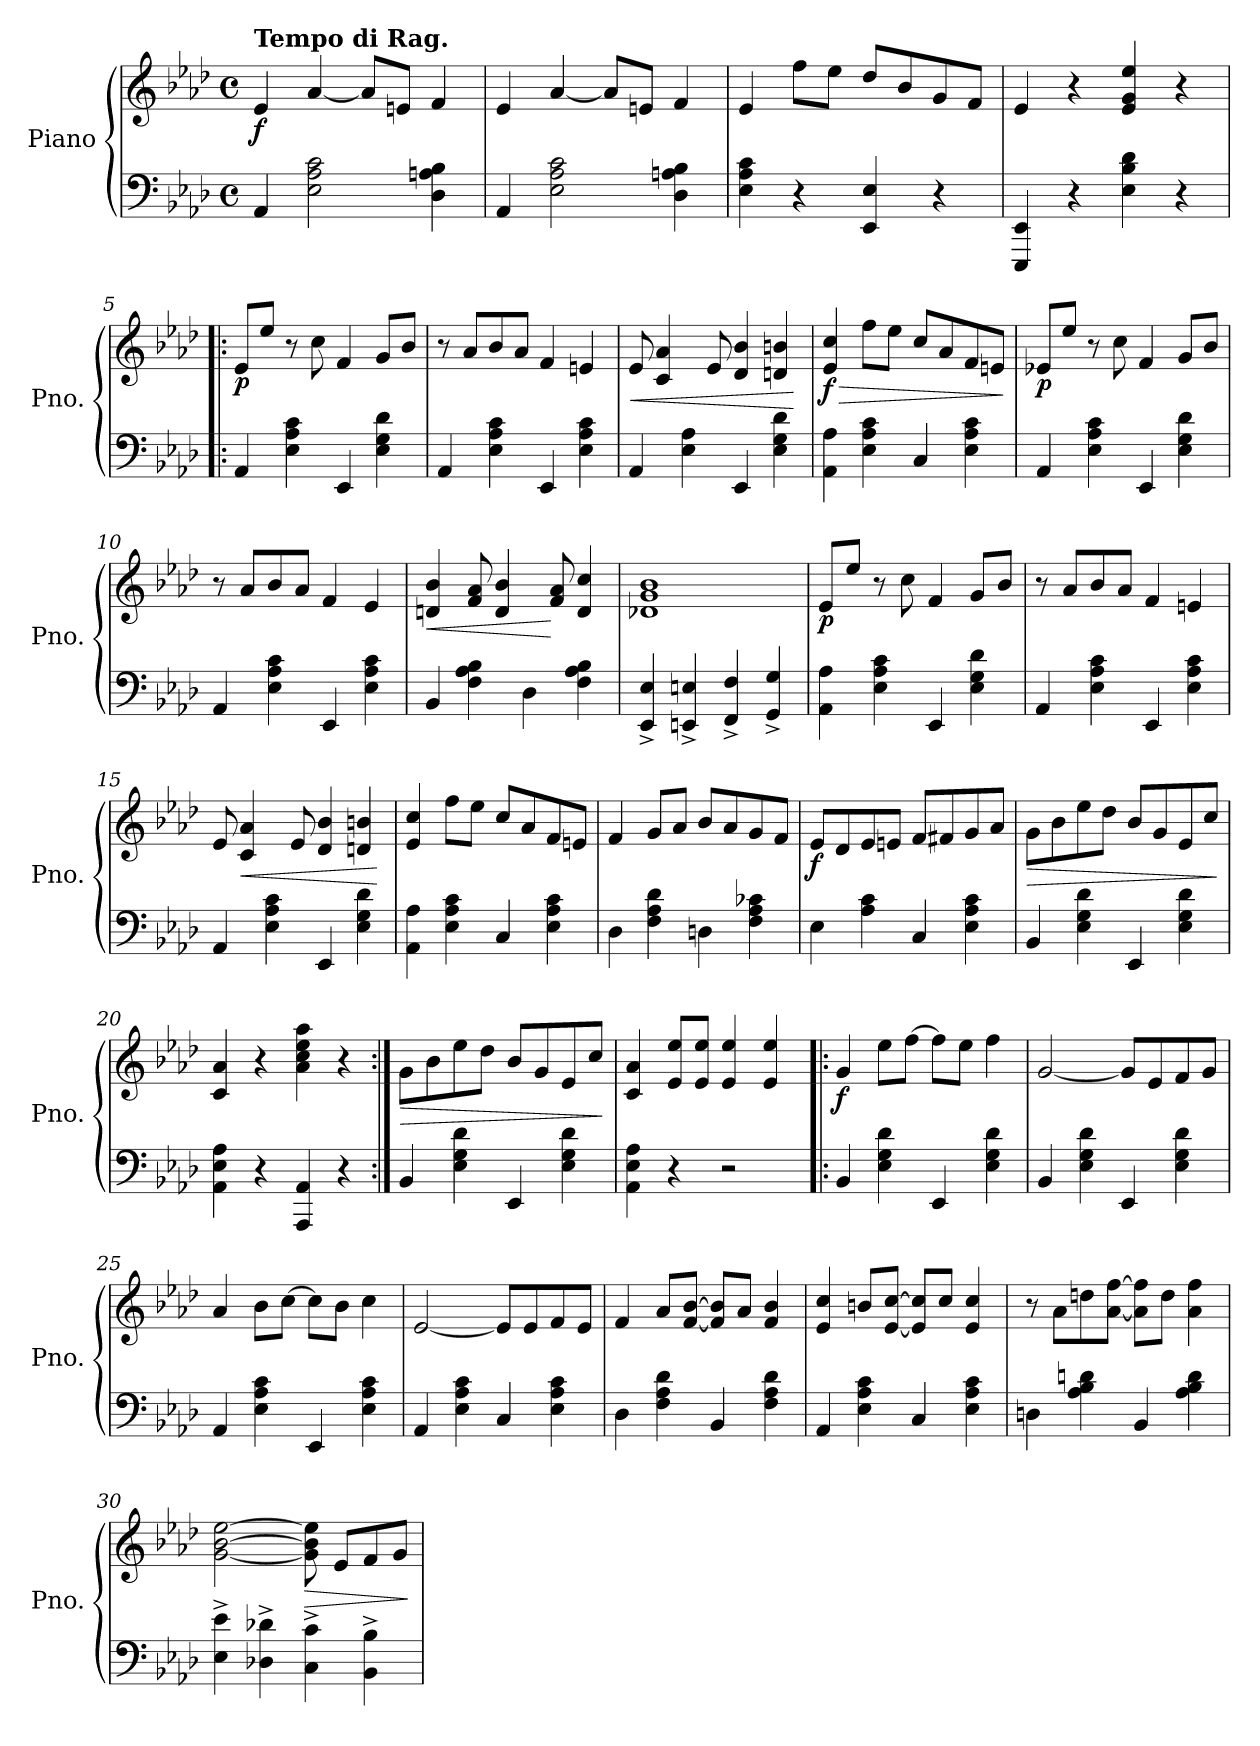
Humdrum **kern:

**kern	**kern	**dynam
*part1	*part1	*part1
*staff2	*staff1	*staff1/2
*I"Piano	*	*
*I'Pno.	*	*
*clefF4	*clefG2	*
*k[b-e-a-d-]	*k[b-e-a-d-]	*
*M4/4	*M4/4	*
*met(c)	*met(c)	*
=1	=1	=1
!	!LO:TX:a:B:t=Tempo di Rag.	!
!	!	!LO:DY:b
4AA-/	4e-/	f
2E-\ 2A-\ 2c\	[4a-/	.
.	8a-/L]	.
.	8en/J	.
4D-\ 4An\ 4B-\	4f/	.
=2	=2	=2
4AA-/	4e-/	.
2E-\ 2A-\ 2c\	[4a-/	.
.	8a-/L]	.
.	8en/J	.
4D-\ 4An\ 4B-\	4f/	.
=3	=3	=3
4E-\ 4A-\ 4c\	4e-/	.
4r	8ff\L	.
.	8ee-\J	.
4EE-/ 4E-/	8dd-/L	.
.	8b-/	.
4r	8g/	.
.	8f/J	.
=4	=4	=4
4EEE-/ 4EE-/	4e-/	.
4r	4r	.
4E-\ 4B-\ 4d-\	4e-/ 4g/ 4ee-/	.
4r	4r	.
!!LO:LB:g=z
=5!|:	=5!|:	=5!|:
!	!	!LO:DY:b
4AA-/	8e-/L	p
.	8ee-/J	.
4E-\ 4A-\ 4c\	8r	.
.	8cc\	.
4EE-/	4f/	.
4E-\ 4G\ 4d-\	8g/L	.
.	8b-/J	.
=6	=6	=6
4AA-/	8r	.
.	8a-/L	.
4E-\ 4A-\ 4c\	8b-/	.
.	8a-/J	.
4EE-/	4f/	.
4E-\ 4A-\ 4c\	4en/	.
=7	=7	=7
!	!	!LO:HP:b
4AA-/	8e-/	<
.	4c/ 4a-/	.
4E-\ 4A-\	.	.
.	8e-/	.
4EE-/	4d-/ 4b-/	.
4E-\ 4G\ 4d-\	4dn/ 4bn/	.
.	.	[
=8	=8	=8
!	!	!LO:HP:b
!	!	!LO:DY:n=1:b
4AA-\ 4A-\	4e-/ 4cc/	> f
4E-\ 4A-\ 4c\	8ff\L	.
.	8ee-\J	.
4C/	8cc/L	.
.	8a-/	.
4E-\ 4A-\ 4c\	8f/	.
.	8en/J	.
.	.	]
!!LO:LB:g=z
=9	=9	=9
!	!	!LO:DY:b
4AA-/	8e-X/L	p
.	8ee-/J	.
4E-\ 4A-\ 4c\	8r	.
.	8cc\	.
4EE-/	4f/	.
4E-\ 4G\ 4d-\	8g/L	.
.	8b-/J	.
=10	=10	=10
4AA-/	8r	.
.	8a-/L	.
4E-\ 4A-\ 4c\	8b-/	.
.	8a-/J	.
4EE-/	4f/	.
4E-\ 4A-\ 4c\	4e-/	.
=11	=11	=11
!	!	!LO:HP:b
4BB-/	4dn/ 4b-/	<
4F\ 4A-\ 4B-\	8f/ 8a-/	.
.	4d/ 4b-/	.
4D-\	.	.
.	8f/ 8a-/	[
4F\ 4A-\ 4B-\	4d/ 4cc/	.
=12	=12	=12
4EE-/^ 4E-/^	1d-X 1g 1b-	.
4EEn/^ 4En/^	.	.
4FF/^ 4F/^	.	.
4GG/^ 4G/^	.	.
=13	=13	=13
!	!	!LO:DY:b
4AA-\ 4A-\	8e-/L	p
.	8ee-/J	.
4E-\ 4A-\ 4c\	8r	.
.	8cc\	.
4EE-/	4f/	.
4E-\ 4G\ 4d-\	8g/L	.
.	8b-/J	.
!!LO:LB:g=z
=14	=14	=14
4AA-/	8r	.
.	8a-/L	.
4E-\ 4A-\ 4c\	8b-/	.
.	8a-/J	.
4EE-/	4f/	.
4E-\ 4A-\ 4c\	4en/	.
=15	=15	=15
4AA-/	8e-/	.
!	!	!LO:HP:b
.	4c/ 4a-/	<
4E-\ 4A-\ 4c\	.	.
.	8e-/	.
4EE-/	4d-/ 4b-/	.
4E-\ 4G\ 4d-\	4dn/ 4bn/	.
.	.	[
=16	=16	=16
4AA-\ 4A-\	4e-/ 4cc/	.
4E-\ 4A-\ 4c\	8ff\L	.
.	8ee-\J	.
4C/	8cc/L	.
.	8a-/	.
4E-\ 4A-\ 4c\	8f/	.
.	8en/J	.
=17	=17	=17
4D-\	4f/	.
4F\ 4A-\ 4d-\	8g/L	.
.	8a-/J	.
4Dn\	8b-/L	.
.	8a-/	.
4F\ 4A-\ 4c-X\	8g/	.
.	8f/J	.
!!LO:LB:g=z
=18	=18	=18
!	!	!LO:DY:b
4E-\	8e-/L	f
.	8d-/	.
4A-\ 4c\	8e-/	.
.	8en/J	.
4C/	8f/L	.
.	8f#X/	.
4E-\ 4A-\ 4c\	8g/	.
.	8a-/J	.
=19	=19	=19
!	!	!LO:HP:b
4BB-/	8g\L	>
.	8b-\	.
4E-\ 4G\ 4d-\	8ee-\	.
.	8dd-\J	.
4EE-/	8b-/L	.
.	8g/	.
4E-\ 4G\ 4d-\	8e-/	.
.	8cc/J	.
.	.	]
=20	=20	=20
4AA-\ 4E-\ 4A-\	4c/ 4a-/	.
4r	4r	.
4AAA-/ 4AA-/	4a-\ 4cc\ 4ee-\ 4aa-\	.
4r	4r	.
=21:|!	=21:|!	=21:|!
!	!	!LO:HP:b
4BB-/	8g\L	>
.	8b-\	.
4E-\ 4G\ 4d-\	8ee-\	.
.	8dd-\J	.
4EE-/	8b-/L	.
.	8g/	.
4E-\ 4G\ 4d-\	8e-/	.
.	8cc/J	.
.	.	]
=22	=22	=22
4AA-\ 4E-\ 4A-\	4c/ 4a-/	.
4r	8e-/ 8ee-/L	.
.	8e-/ 8ee-/J	.
2r	4e-/ 4ee-/	.
.	4e-/ 4ee-/	.
!!LO:PB:g=z
=23!|:	=23!|:	=23!|:
!	!	!LO:DY:b
4BB-/	4g/	f
4E-\ 4G\ 4d-\	8ee-\L	.
.	[8ff\J	.
4EE-/	8ff\L]	.
.	8ee-\J	.
4E-\ 4G\ 4d-\	4ff\	.
=24	=24	=24
4BB-/	[2g/	.
4E-\ 4G\ 4d-\	.	.
4EE-/	8g/L]	.
.	8e-/	.
4E-\ 4G\ 4d-\	8f/	.
.	8g/J	.
=25	=25	=25
4AA-/	4a-/	.
4E-\ 4A-\ 4c\	8b-\L	.
.	[8cc\J	.
4EE-/	8cc\L]	.
.	8b-\J	.
4E-\ 4A-\ 4c\	4cc\	.
=26	=26	=26
4AA-/	[2e-/	.
4E-\ 4A-\ 4c\	.	.
4C/	8e-/L]	.
.	8e-/	.
4E-\ 4A-\ 4c\	8f/	.
.	8e-/J	.
!!LO:LB:g=z
=27	=27	=27
4D-\	4f/	.
4F\ 4A-\ 4d-\	8a-/L	.
.	[8f/ [8b-/J	.
4BB-/	8f/] 8b-/]L	.
.	8a-/J	.
4F\ 4A-\ 4d-\	4f/ 4b-/	.
=28	=28	=28
4AA-/	4e-/ 4cc/	.
4E-\ 4A-\ 4c\	8bn/L	.
.	[8e-/ [8cc/J	.
4C/	8e-/] 8cc/]L	.
.	8cc/J	.
4E-\ 4A-\ 4c\	4e-/ 4cc/	.
=29	=29	=29
4Dn\	8r	.
.	8a-\L	.
4A-\ 4B-\ 4dn\	8ddn\	.
.	[8a-\ [8ff\J	.
4BB-/	8a-\] 8ff\]L	.
.	8dd\J	.
4A-\ 4B-\ 4d\	4a-\ 4ff\	.
=30	=30	=30
4E-\^ 4e-\^	[2g\ [2b-\ [2ee-\	.
4D-X\^ 4d-X\^	.	.
!	!	!LO:HP:b
4C\^ 4c\^	8g\] 8b-\] 8ee-\]	>
.	8e-/L	.
4BB-\^ 4B-\^	8f/	.
.	8g/J	.
.	.	]
=	=	=
*-	*-	*-
